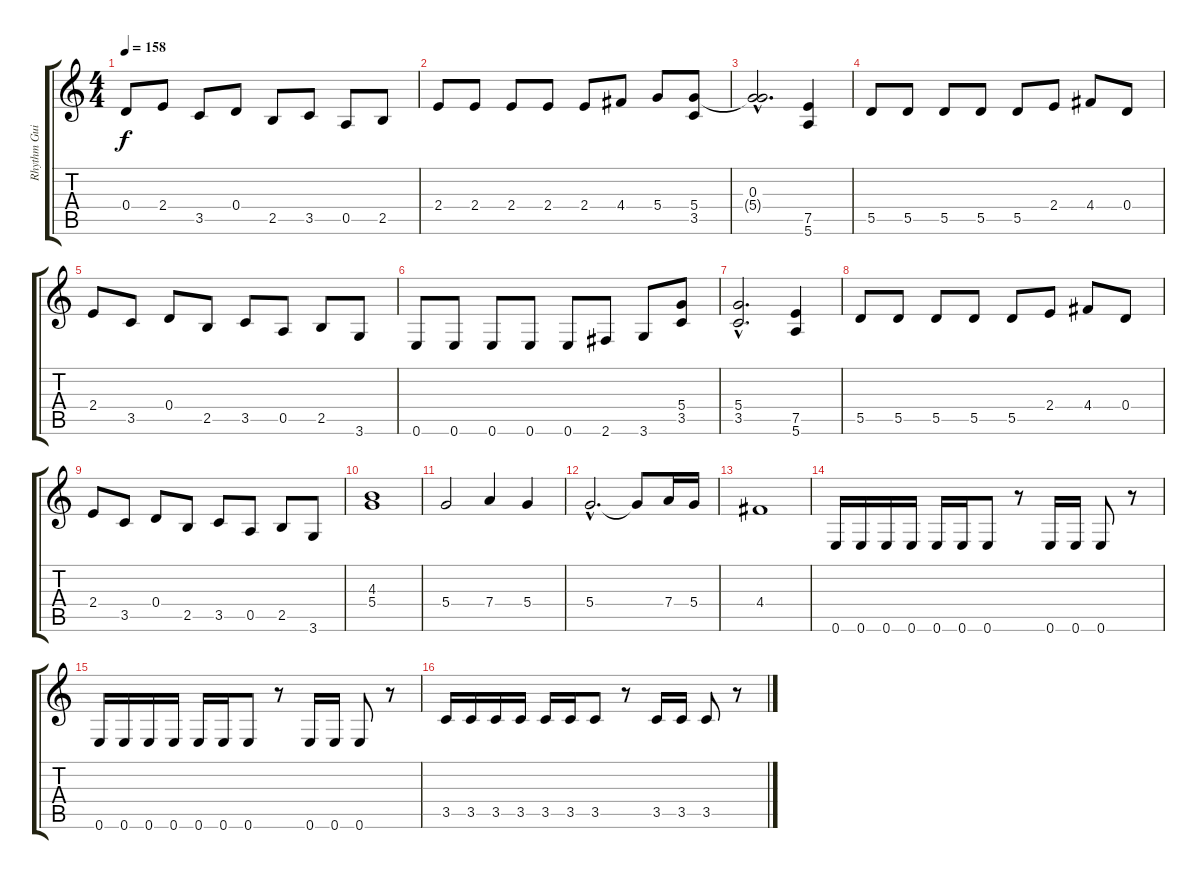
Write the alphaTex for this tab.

\track ("Rhythm Guitar" "Rhythm Gui") {instrument distortionguitar}
\staff {score tabs}
\tuning (E4 B3 G3 D3 A2 E2) {hide}
\ts (4 4)
\tempo 158
\clef g2
\ks c
0.4.8{dy f} 2.4.8 3.5.8 0.4.8 2.5.8 3.5.8 0.5.8 2.5.8 |
2.4.8 2.4.8 2.4.8 2.4.8 2.4.8 4.4.8 5.4.8 (5.4 3.5).8 |
(0.3{hac} 5.4{hac t}).2{d} (7.5 5.6).4 |
5.5.8 5.5.8 5.5.8 5.5.8 5.5.8 2.4.8 4.4.8 0.4.8 |
2.4.8 3.5.8 0.4.8 2.5.8 3.5.8 0.5.8 2.5.8 3.6.8 |
0.6.8 0.6.8 0.6.8 0.6.8 0.6.8 2.6.8 3.6.8 (5.4 3.5).8 |
(5.4{hac} 3.5{hac}).2{d} (7.5 5.6).4 |
5.5.8 5.5.8 5.5.8 5.5.8 5.5.8 2.4.8 4.4.8 0.4.8 |
2.4.8 3.5.8 0.4.8 2.5.8 3.5.8 0.5.8 2.5.8 3.6.8 |
(4.3 5.4).1 |
5.4.2 7.4.4 5.4.4 |
5.4{hac}.2{d} 5.4{t}.8 7.4.16 5.4.16 |
4.4.1 |
0.6.16 0.6.16 0.6.16 0.6.16 0.6.16 0.6.16 0.6.8 r.8 0.6.16 0.6.16 0.6.8 r.8 |
0.6.16 0.6.16 0.6.16 0.6.16 0.6.16 0.6.16 0.6.8 r.8 0.6.16 0.6.16 0.6.8 r.8 |
3.5.16 3.5.16 3.5.16 3.5.16 3.5.16 3.5.16 3.5.8 r.8 3.5.16 3.5.16 3.5.8 r.8
